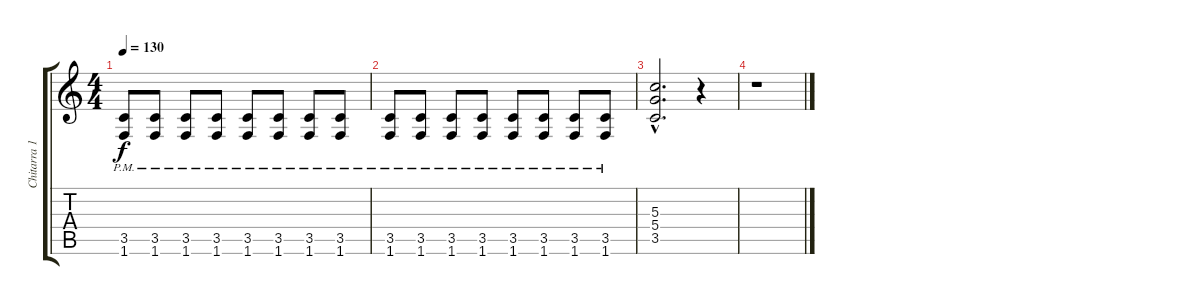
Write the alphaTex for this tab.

\track ("Chitarra 1 pomp dist" "Chitarra 1") {instrument overdrivenguitar}
\staff {score tabs}
\tuning (E4 B3 G3 D3 A2 E2) {hide}
\ts (4 4)
\tempo 130
\clef g2
\ks c
(3.5{pm} 1.6{pm}).8{dy f} (3.5{pm} 1.6{pm}).8 (3.5{pm} 1.6{pm}).8 (3.5{pm} 1.6{pm}).8 (3.5{pm} 1.6{pm}).8 (3.5{pm} 1.6{pm}).8 (3.5{pm} 1.6{pm}).8 (3.5{pm} 1.6{pm}).8 |
(3.5{pm} 1.6{pm}).8 (3.5{pm} 1.6{pm}).8 (3.5{pm} 1.6{pm}).8 (3.5{pm} 1.6{pm}).8 (3.5{pm} 1.6{pm}).8 (3.5{pm} 1.6{pm}).8 (3.5{pm} 1.6{pm}).8 (3.5{pm} 1.6{pm}).8 |
(5.3{hac} 5.4{hac} 3.5{hac}).2{d} r.4 |
r.1
